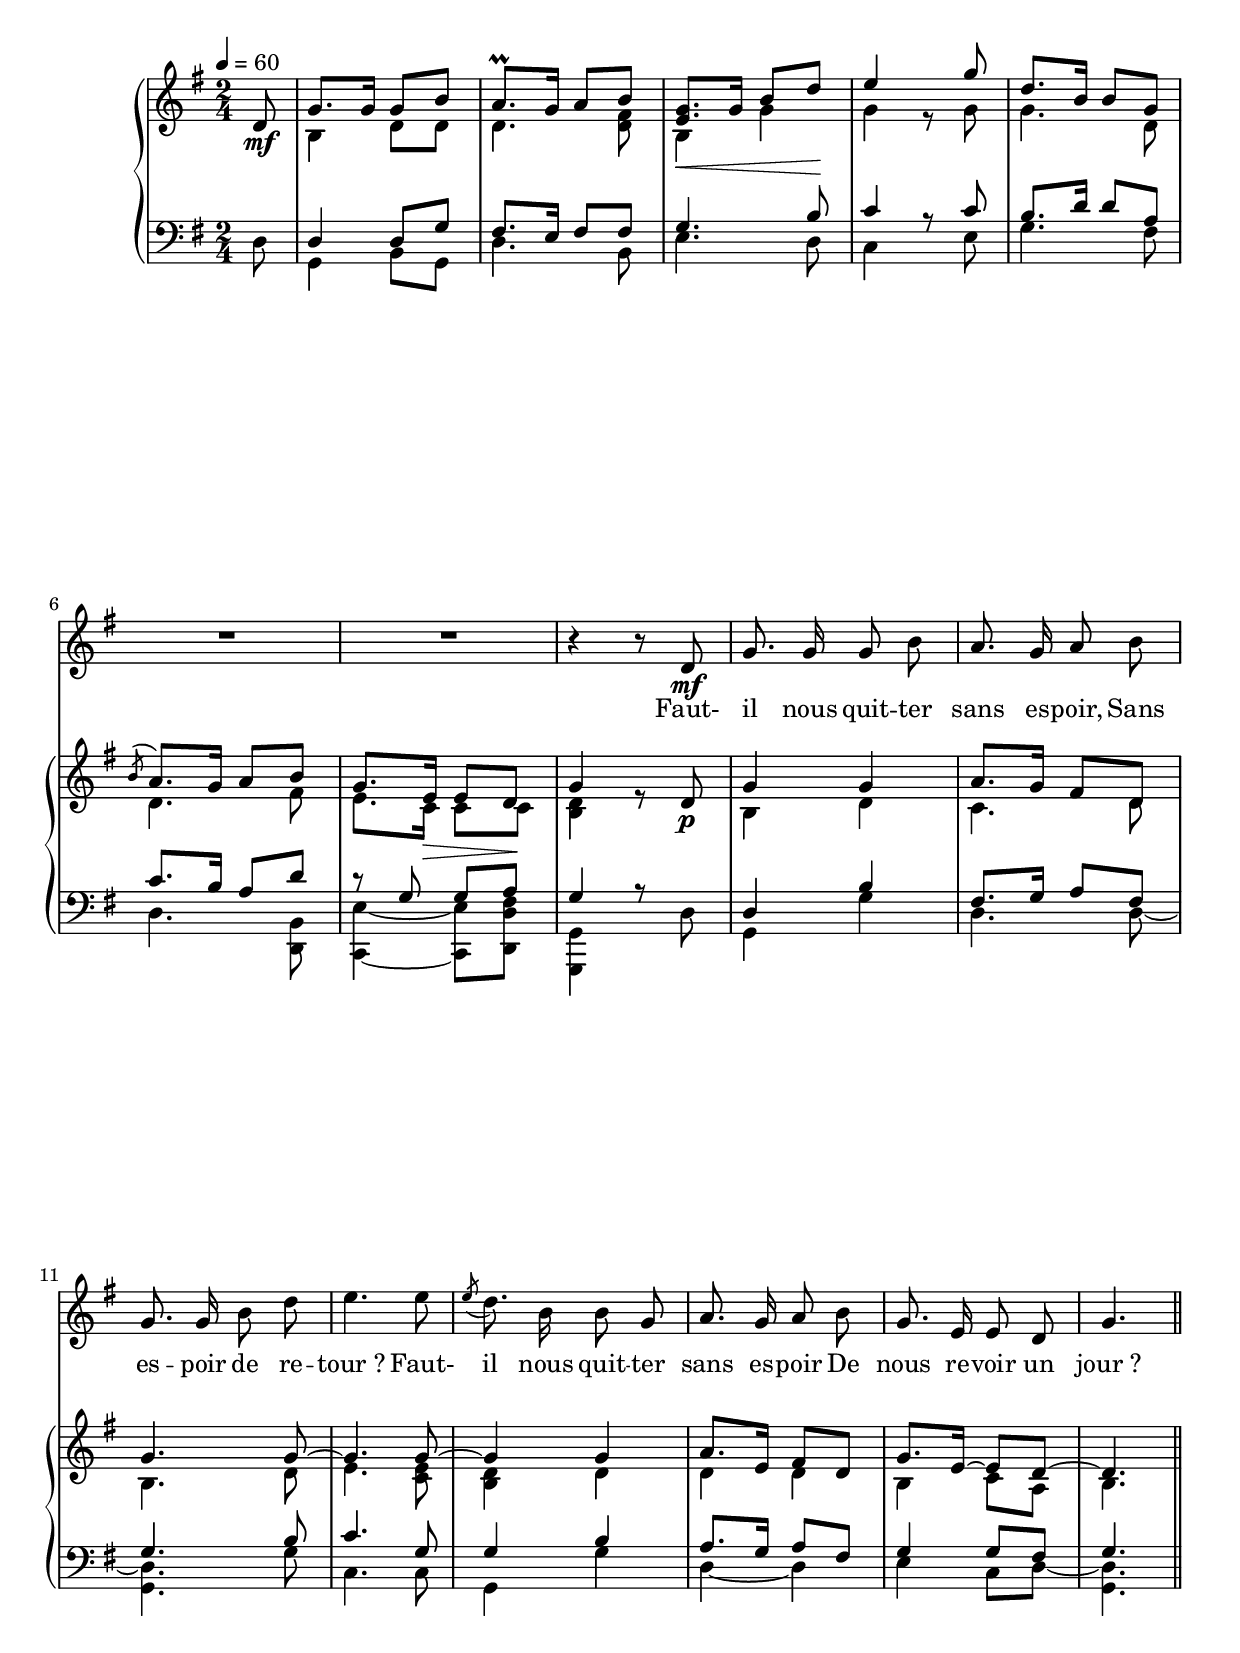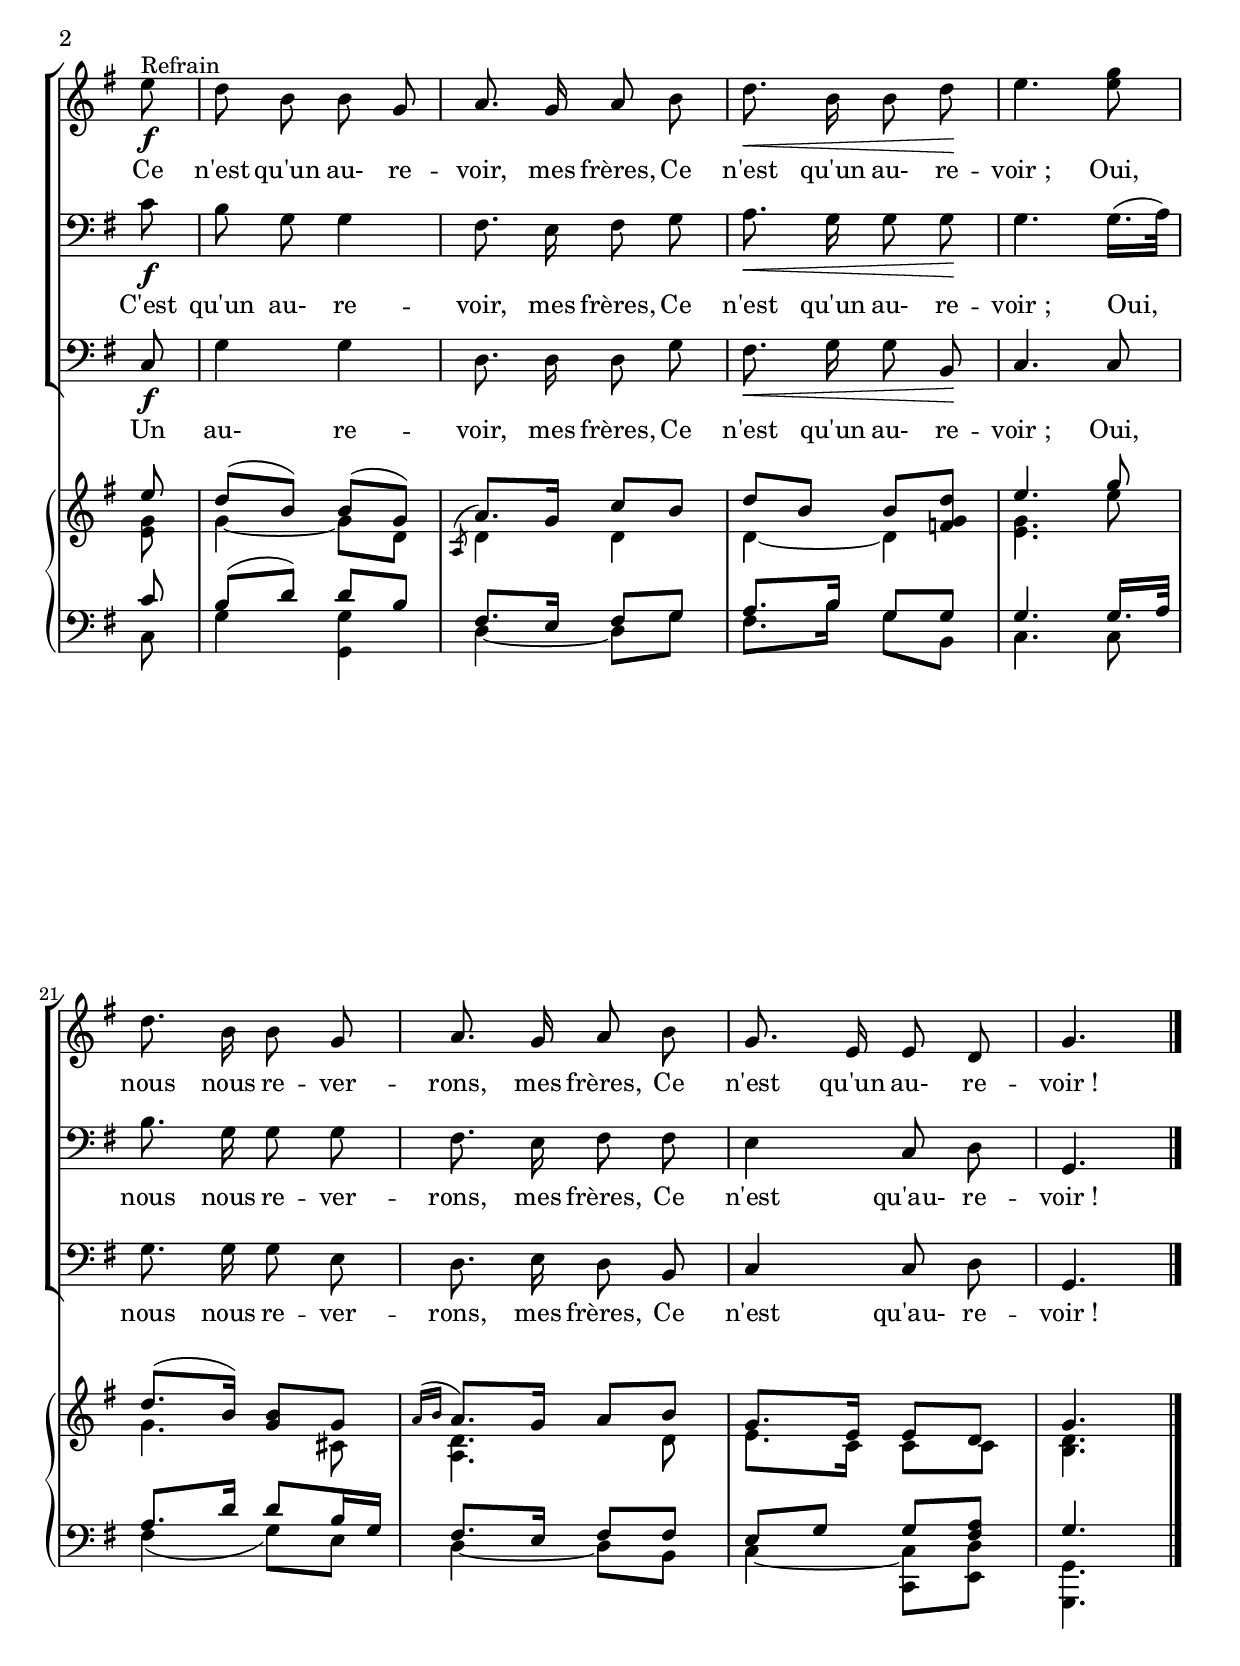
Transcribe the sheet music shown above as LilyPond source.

\version "2.16"
\language "français"

\header {
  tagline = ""
  composer = ""
}

MetriqueArmure = {
  \tempo 4=60
  \time 2/4
  \key sol \major
}

italique = { \override Score . LyricText #'font-shape = #'italic }

roman = { \override Score . LyricText #'font-shape = #'roman }

MusiqueCouplet = \relative do' {
  \partial 8 r8
  R2*3 r4. r8 R2*3
  r4 r8 re\mf
  sol8. sol16 sol8 si
  la8. sol16 la8 si
  sol8. sol16 si8 re
  mi4. mi8
  \acciaccatura mi8 re8. si16 si8 sol
  la8. sol16 la8 si
  sol8. mi16 mi8 re
  sol4. \bar "||"
}

MusiqueRefrainI = \relative do'' {
  mi8\f^"Refrain"
  re8 si si sol
  la8. sol16 la8 si
  re8.\< si16 si8 re\!
  mi4. <mi sol>8
  re8. si16 si8 sol
  la8. sol16 la8 si
  sol8. mi16 mi8 re
  sol4. \bar "|."
}

MusiqueRefrainII = \relative do' {
  do8\f
  si8 sol sol4
  fad8. mi16 fad8 sol
  la8.\< sol16 sol8 sol\!
  sol4. sol16.[( la32])
  si8. sol16 sol8 sol
  fad8. mi16 fad8 fad
  mi4 do8 re
  sol,4.
}

MusiqueRefrainIII = \relative do {
  do8\f
  sol'4 sol
  re8. re16 re8 sol
  fad8.\< sol16 sol8 si,\!
  do4. do8
  sol'8. sol16 sol8 mi
  re8. mi16 re8 si
  do4 do8 re
  sol,4.
}

\parallelMusic #'(PianoI PianoII PianoIII PianoIV) {
  %Bar1
  re8\mf  |
  s8      |
  s8      |
  re8     |

  %Bar2
  sol8.  sol16  sol8  si  |
  si4           re8   re  |
  re4           re8   sol |
  sol,4         si8   sol |

  %Bar3
  la8.^\prall   sol16  la8   si        |
  re4.                      <re fad>8  |
  fad8.         mi16   fad8  fad       |
  re'4.                      si8       |

  %Bar4
  <mi, sol>8.\<  sol16  si8   re\!   |
  si4                   sol'         |
  sol4.                       si8    |
  mi4.                        re8    |

  %Bar5
  mi4   s8   \bar "|:" sol8  |
  sol4   r8            sol   |
  do4    r8            do    |
  do4    s8            mi    |

  %Bar6
  re8.   si16   si8   sol   |
  sol4.               re8   |
  si8.   re16   re8   la    |
  sol4.               fad8  |

  %Bar7
  \acciaccatura si8 la8.   sol16  la8   si         |
                    re4.                fad8       |
                    do8.   si16   la8   re         |
                    re4.                <re, si'>8 |

  %Bar8
  sol8.  mi16\>   mi8        re\!         |
  mi8.   do16     do8        do           |
  r8     sol,8    sol        la           |
  <do~ mi'~>4    <do mi'>8  <re re' fad>  |

  %Bar9
  sol4        s8   re\p    |
  <si re>4    r8   s       |
  sol4        r8   s       |
  <sol, sol'>4 s8   re''   |

  %Bar10
  sol4  sol  |
  si4   re   |
  re4   si'  |
  sol,4 sol' |

  %Bar11
  la8.   sol16  fad8   re   |
  do4.                 re8  |
  fad8.  sol16  la8    fad  |
  re4.                 re8~ |

  %Bar12
  sol4.         sol8~   |
  si4.          re8     |
  sol4.         si8     |
  <sol, re'>4.  sol'8   |

  %Bar13
  sol4.         sol8~    |
  mi4.          <do mi>8 |
  do4.          sol8     |
  do,4.         do8      |

  %Bar14
  sol4      sol   |
  <si re>4  re    |
  sol4      si    |
  sol4      sol'  |

  %Bar15
  la8.   mi16   fad8   re   |
  re4           re          |
  la8.   sol16  la8    fad  |
  re4~          re          |

  %Bar16
  sol8.  mi16~  mi8    re~  |
  si4           do8    la   |
  sol4          sol8   fad  |
  mi4           do8    re~  |

  %Bar17
  re4.  \bar "||"  mi'8       |
  si4.             <mi sol>8  |
  sol4.            do8        |
  <sol, re'>4.     do8        |

  %Bar18
  re8(   si)  si(          sol)  |
  sol4~       sol8         re    |
  si8(   re)  re           si    |
  sol'4        <sol, sol'>       |

  %Bar19
  \acciaccatura la,8 la'8.   sol16  do8   si   |
                     re4            re         |
                     fad8.   mi16   fad8  sol  |
                     re'4~          re8   sol  |

  %Bar 20
  re8   si8   si   <fa sol re'>  |
  re4~        re4                |
  la8.  si16  sol8  sol          |
  fad8. si16  sol8  si,          |

  %Bar21
  mi'4.            sol8        |
  <mi sol>4.       mi'8        |
  sol4.            sol16. la32 |
  do4.             do8         |

  %Bar22
  re8.(   si16)   <sol si>8   sol      |
  sol,4.                      dod,8    |
  la8.    re16    re8         si16 sol |
  fad4(           sol8)       mi       |

  %Bar23
  \acciaccatura {la16[ si]} la8.      sol16  la8   si   |
                            <la re>4.             re8  |
                            fad8.     mi16   fad8  fad  |
                            re4~             re8   si   |

  %Bar24
  sol8.  mi16    mi8        re            |
  mi8.   do16    do8        do            |
  mi8    sol     sol        <fad la>      |
  do4~           <do, do'>8 <mi re'>      |

  %Bar25
  \set Score.measureLength = #(ly:make-moment 3 8)
  sol4.         |
  <si re>4.     |
  sol4.         |
  <sol, sol'>4. |
}

ParolesCouplet = \lyricmode {
  Faut- il nous quit -- ter sans es -- poir,
  Sans es -- poir de re -- tour_?
  Faut- il nous quit -- ter sans es -- poir
  De nous re -- voir un jour_?
}

ParolesRefrainI = \lyricmode {
  Ce n'est qu'un au- re -- voir, mes frères,
  Ce n'est qu'un au- re -- voir_;
  Oui, nous nous re -- ver -- rons, mes frères,
  Ce n'est qu'un au- re -- voir_!
}

ParolesRefrainII = \lyricmode {
  C'est qu'un au- re -- voir, mes frères,
  Ce n'est qu'un au- re -- voir_;
  Oui, nous nous re -- ver -- rons, mes frères,
  Ce n'est qu'au- re -- voir_!
}

ParolesRefrainIII = \lyricmode {
  Un au- re -- voir, mes frères,
  Ce n'est qu'un au- re -- voir_;
  Oui, nous nous re -- ver -- rons, mes frères,
  Ce n'est qu'au- re -- voir_!
}

\score{
  <<
    \new Staff <<
      \set Staff.midiInstrument = "flute"
      \set Staff.autoBeaming = ##f
      \new Voice = "theme" {
        \override Score.PaperColumn #'keep-inside-line = ##t
        \MetriqueArmure
        \MusiqueCouplet \break
      }
    >>
    \new Lyrics \lyricsto theme {
      \ParolesCouplet
    }
    \new ChoirStaff <<
      \new Staff <<
        \set Staff.midiInstrument = "flute"
        \set Staff.autoBeaming = ##f
        \new Voice = "refrainI" {
        \override Score.PaperColumn #'keep-inside-line = ##t
        \MetriqueArmure
        s2*16
        \MusiqueRefrainI
        }
      >>
      \new Lyrics \lyricsto refrainI {
        \ParolesRefrainI
      }
      \new Staff <<
        \set Staff.midiInstrument = "flute"
        \set Staff.autoBeaming = ##f
        \new Voice = "refrainII" {
        \override Score.PaperColumn #'keep-inside-line = ##t
        \MetriqueArmure \clef bass
        s2*16
        \MusiqueRefrainII
        }
      >>
      \new Lyrics \lyricsto refrainII {
        \ParolesRefrainII
      }
      \new Staff <<
        \set Staff.midiInstrument = "flute"
        \set Staff.autoBeaming = ##f
        \new Voice = "refrainIII" {
        \override Score.PaperColumn #'keep-inside-line = ##t
        \MetriqueArmure \clef bass
        s2*16
        \MusiqueRefrainIII
        }
      >>
      \new Lyrics \lyricsto refrainIII {
        \ParolesRefrainIII
      }
    >>
    \new PianoStaff <<
      \set PianoStaff.autoBeaming = ##t
      \new Staff <<
        \MetriqueArmure
        \new Voice {\voiceOne
          \relative do' { \PianoI }
        }
        \new Voice {\voiceTwo
          \relative do' { \PianoII }
        }
      >>
      \new Staff <<
        \MetriqueArmure
        \clef bass
        \new Voice {\voiceOne
          \relative do { \PianoIII }
        }
        \new Voice {\voiceTwo
          \relative do { \PianoIV }
        }
      >>
    >>
  >>
  \layout{
    \context { \Staff
      \RemoveEmptyStaves
      \override VerticalAxisGroup #'remove-first = ##t
    }
  }
  \midi{}
}
